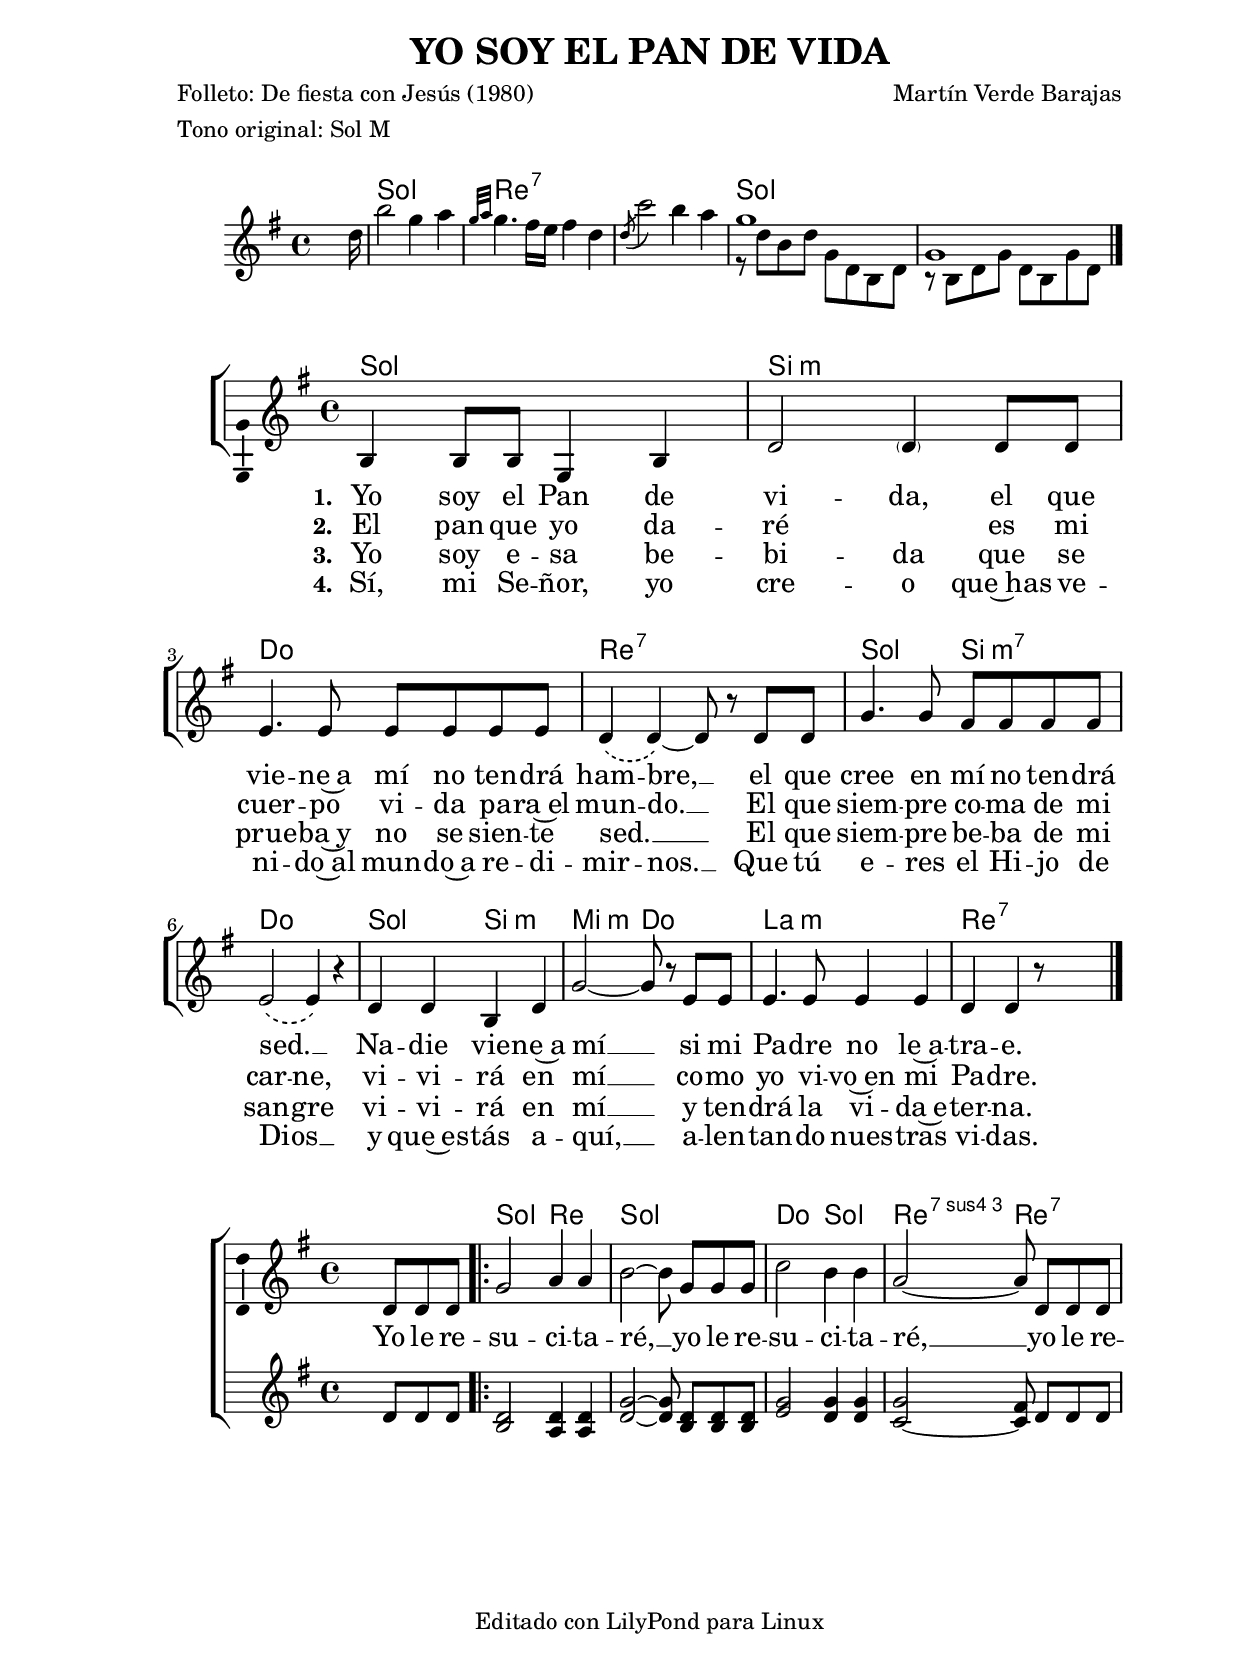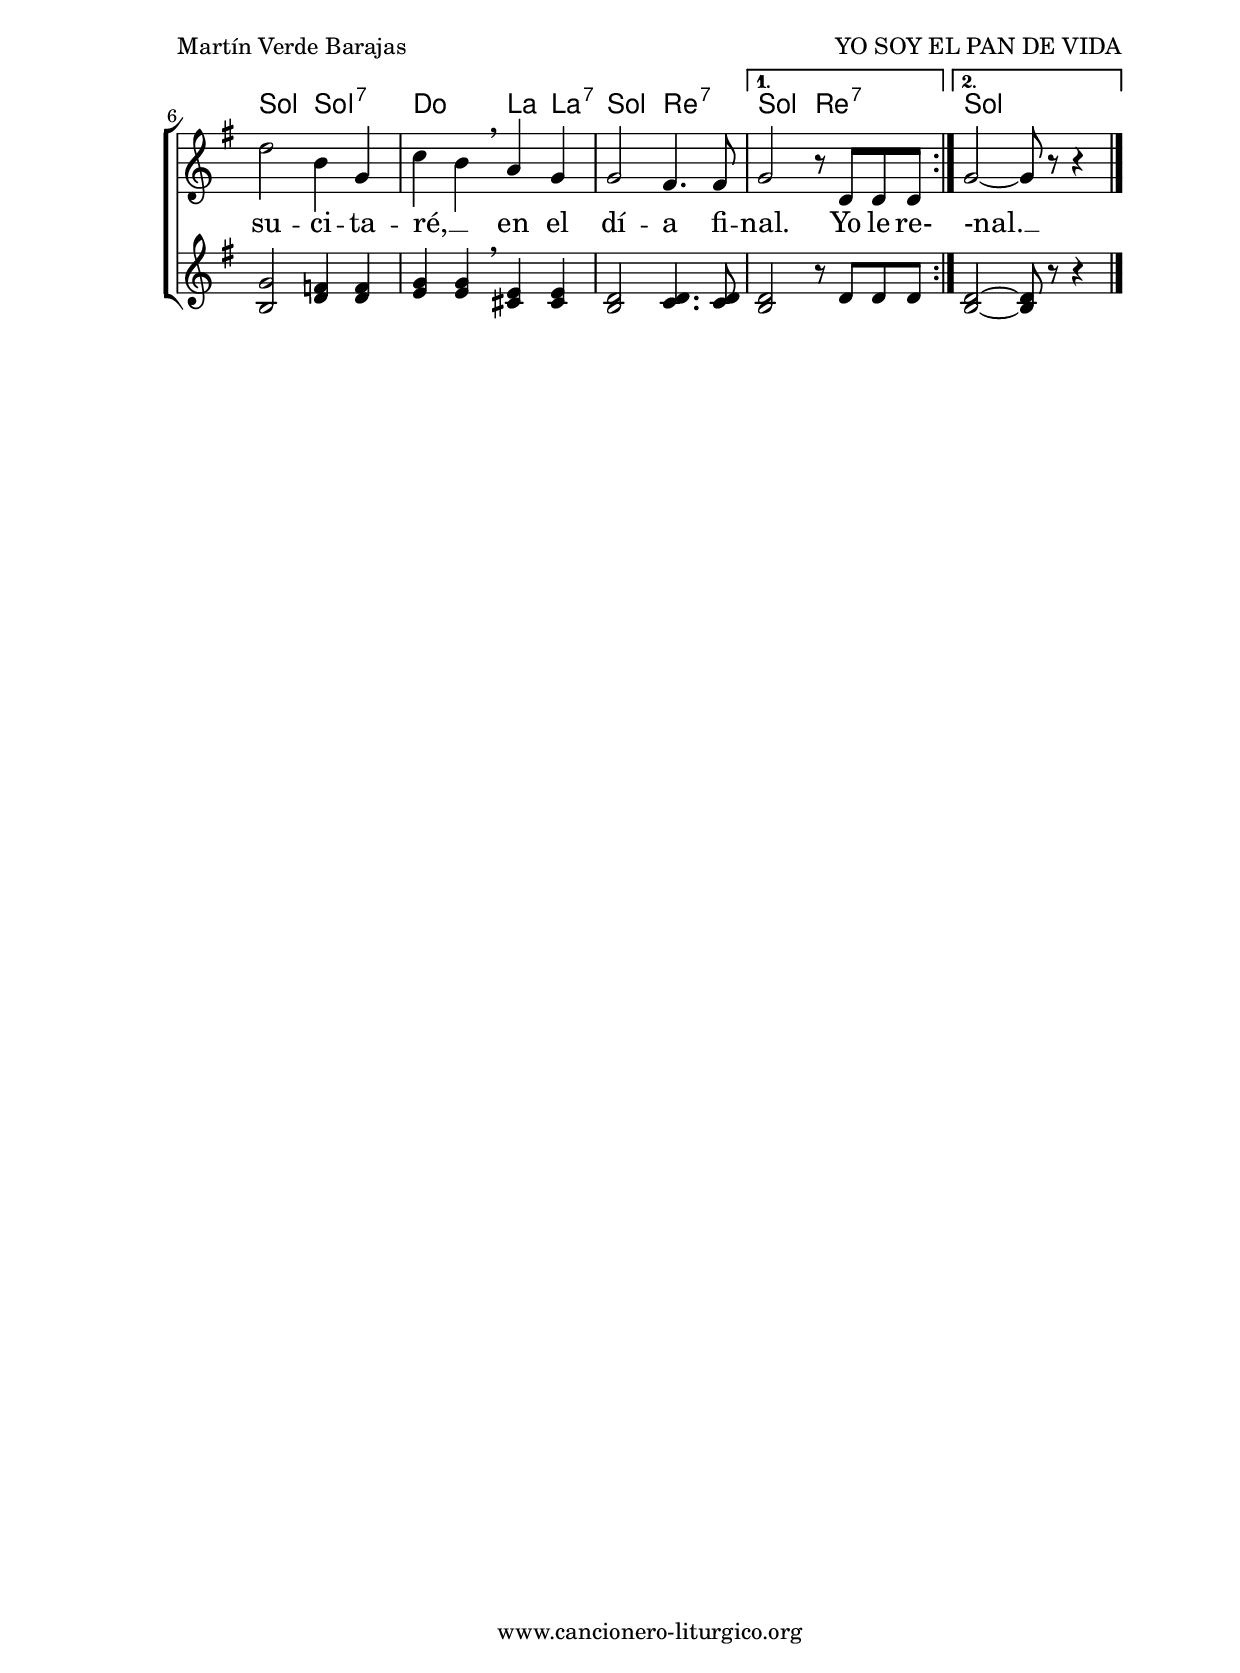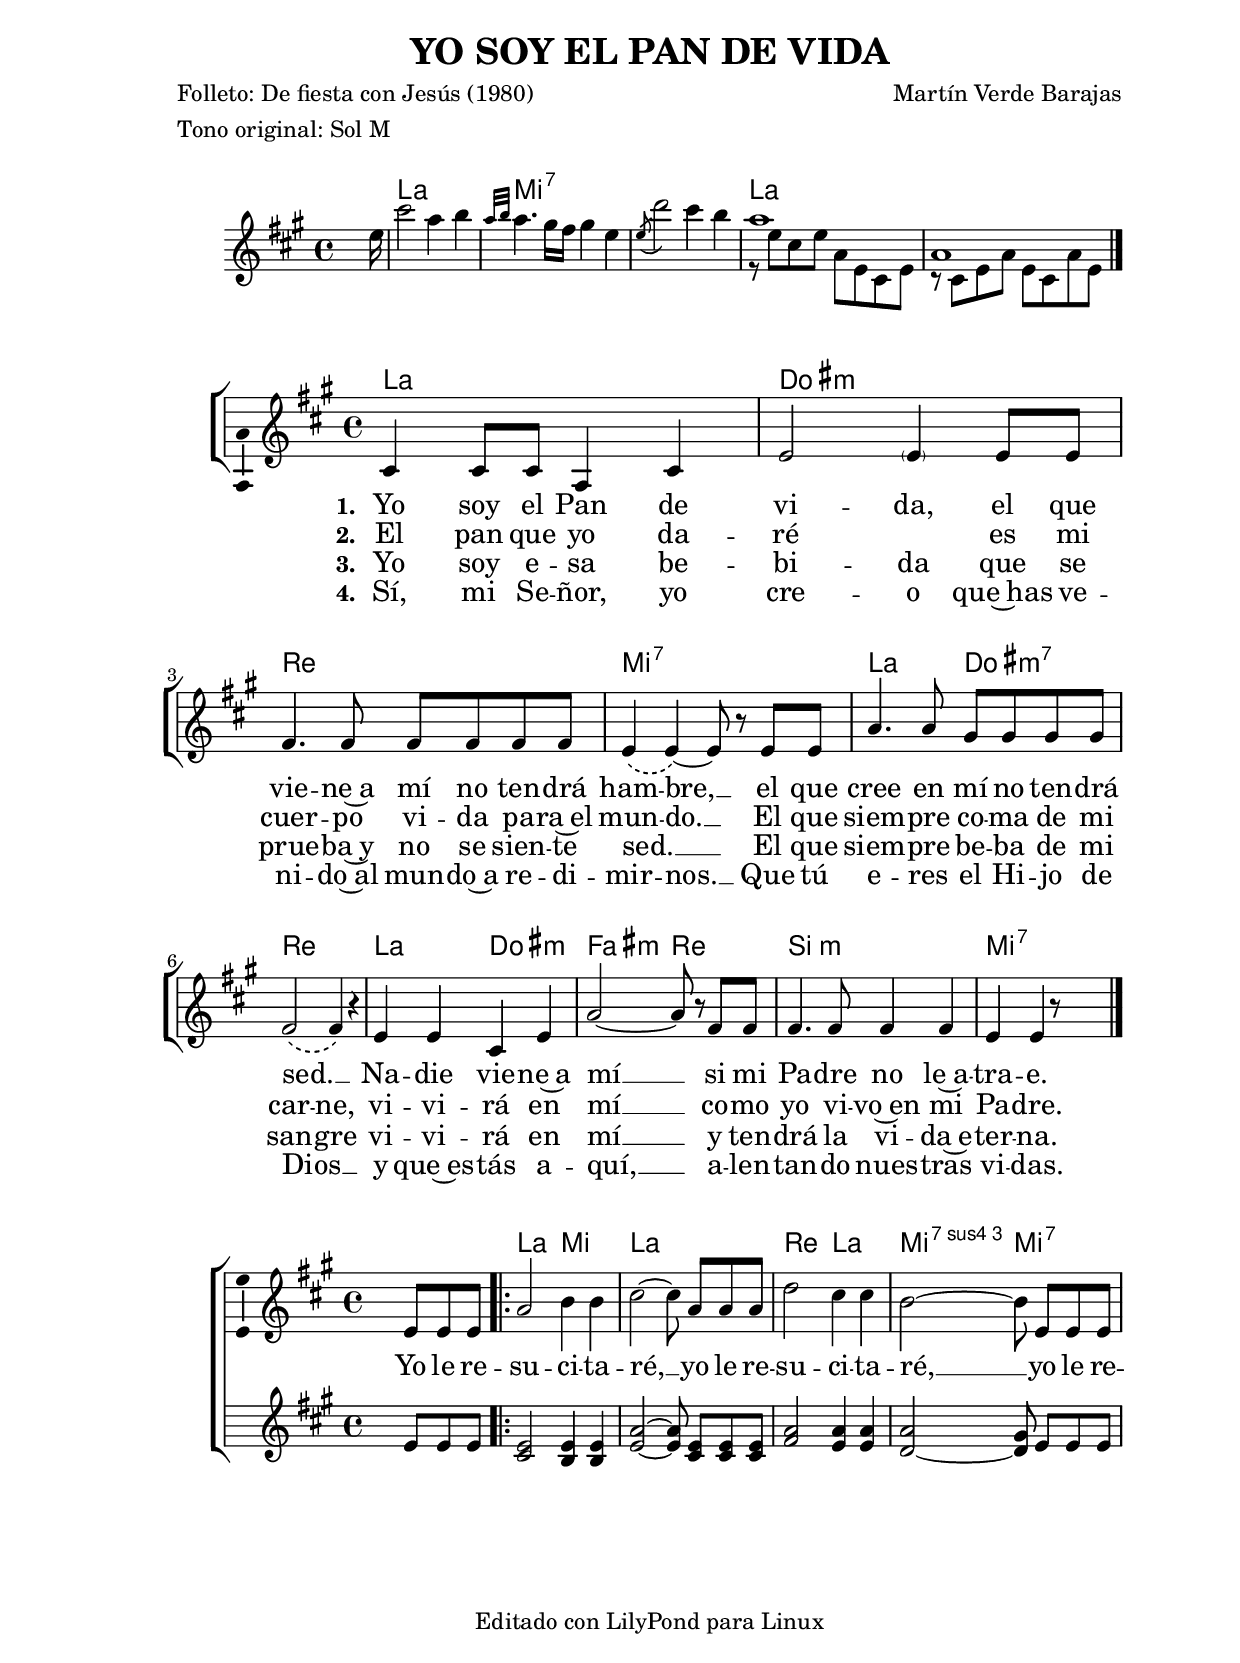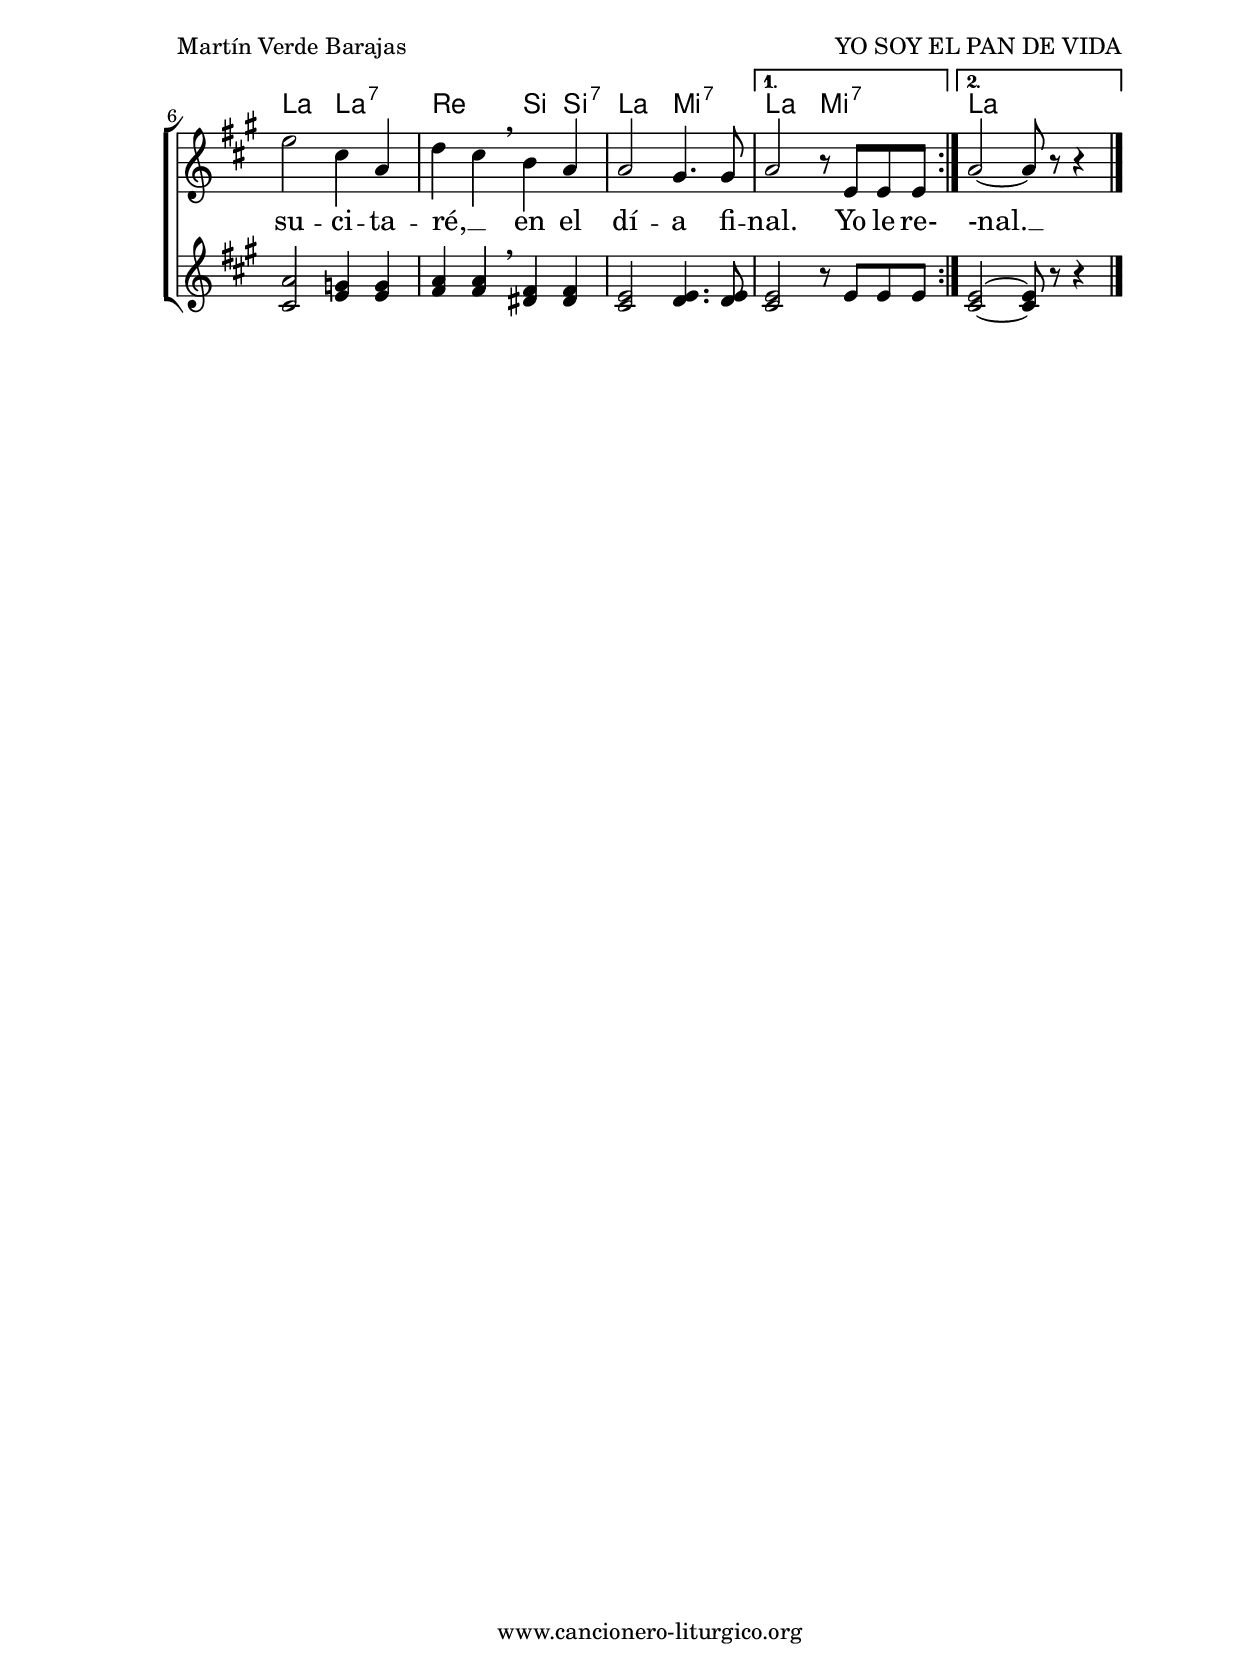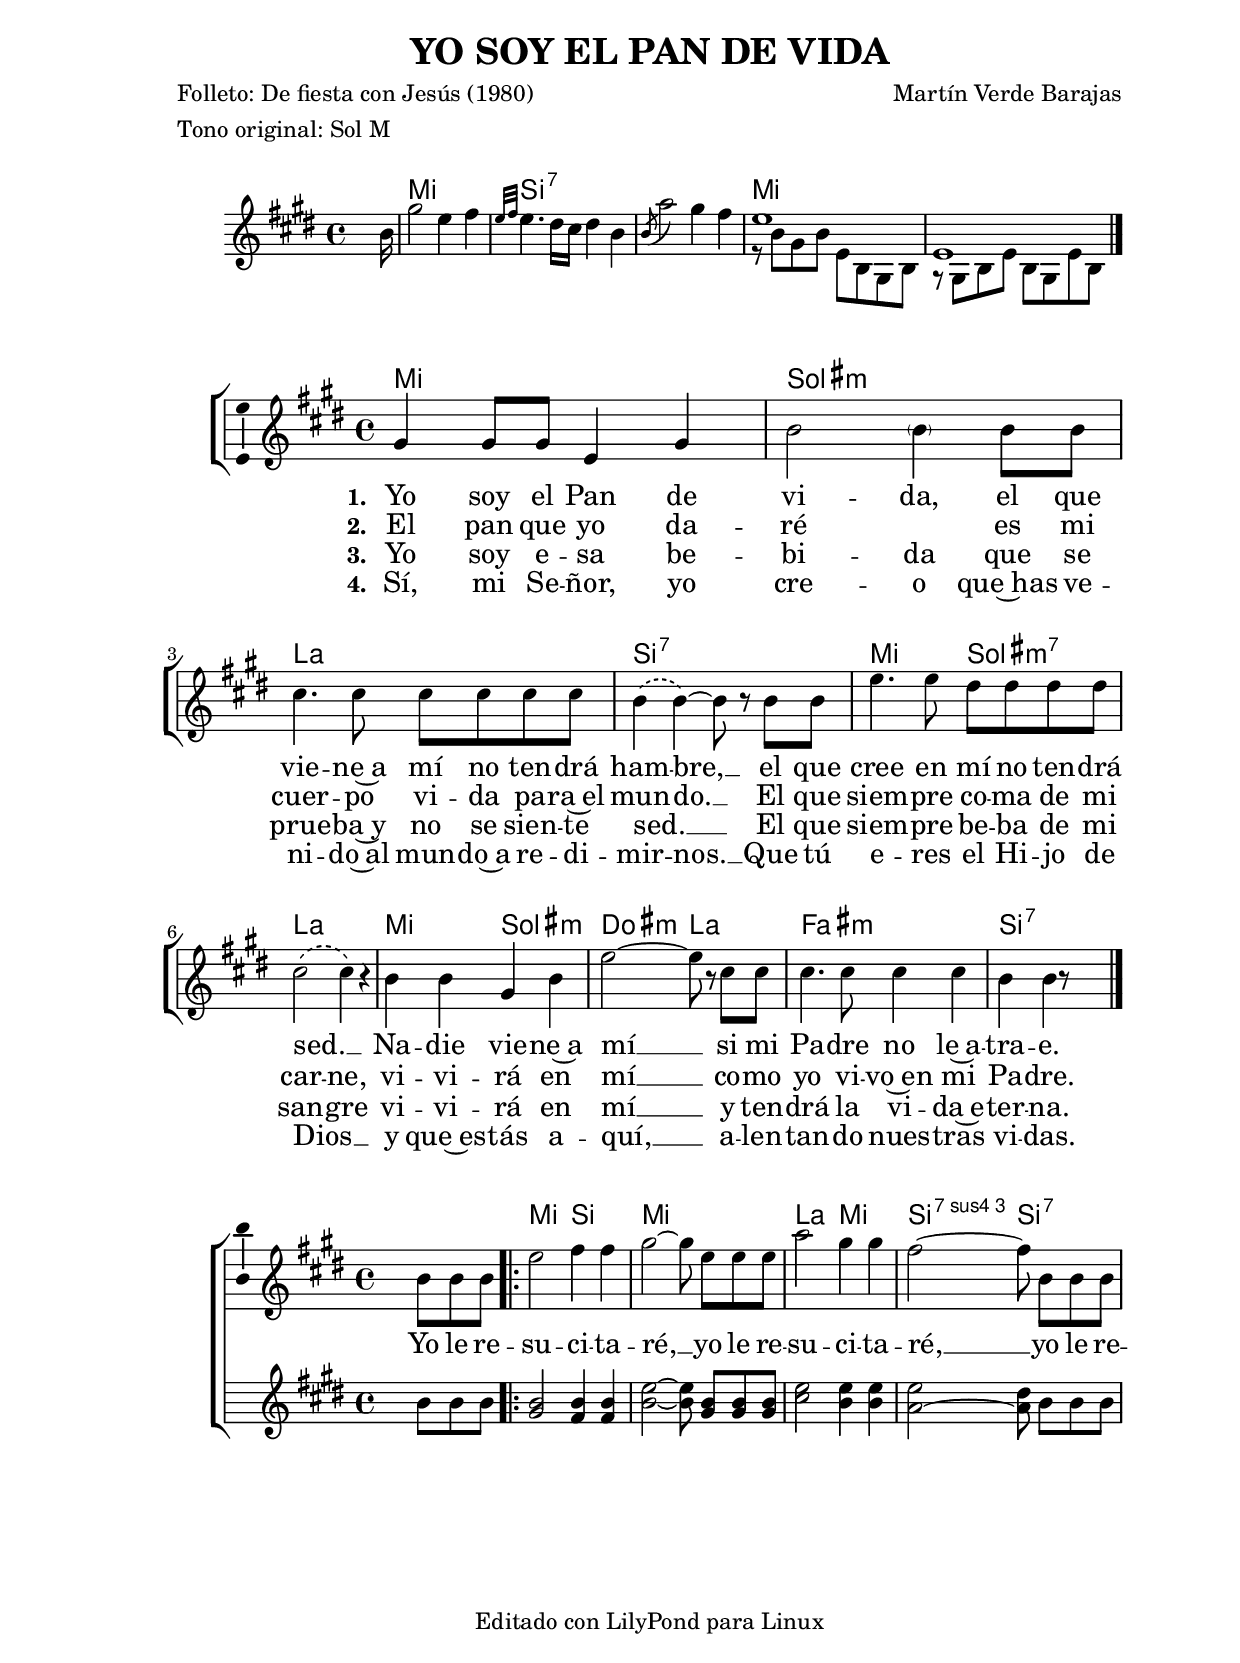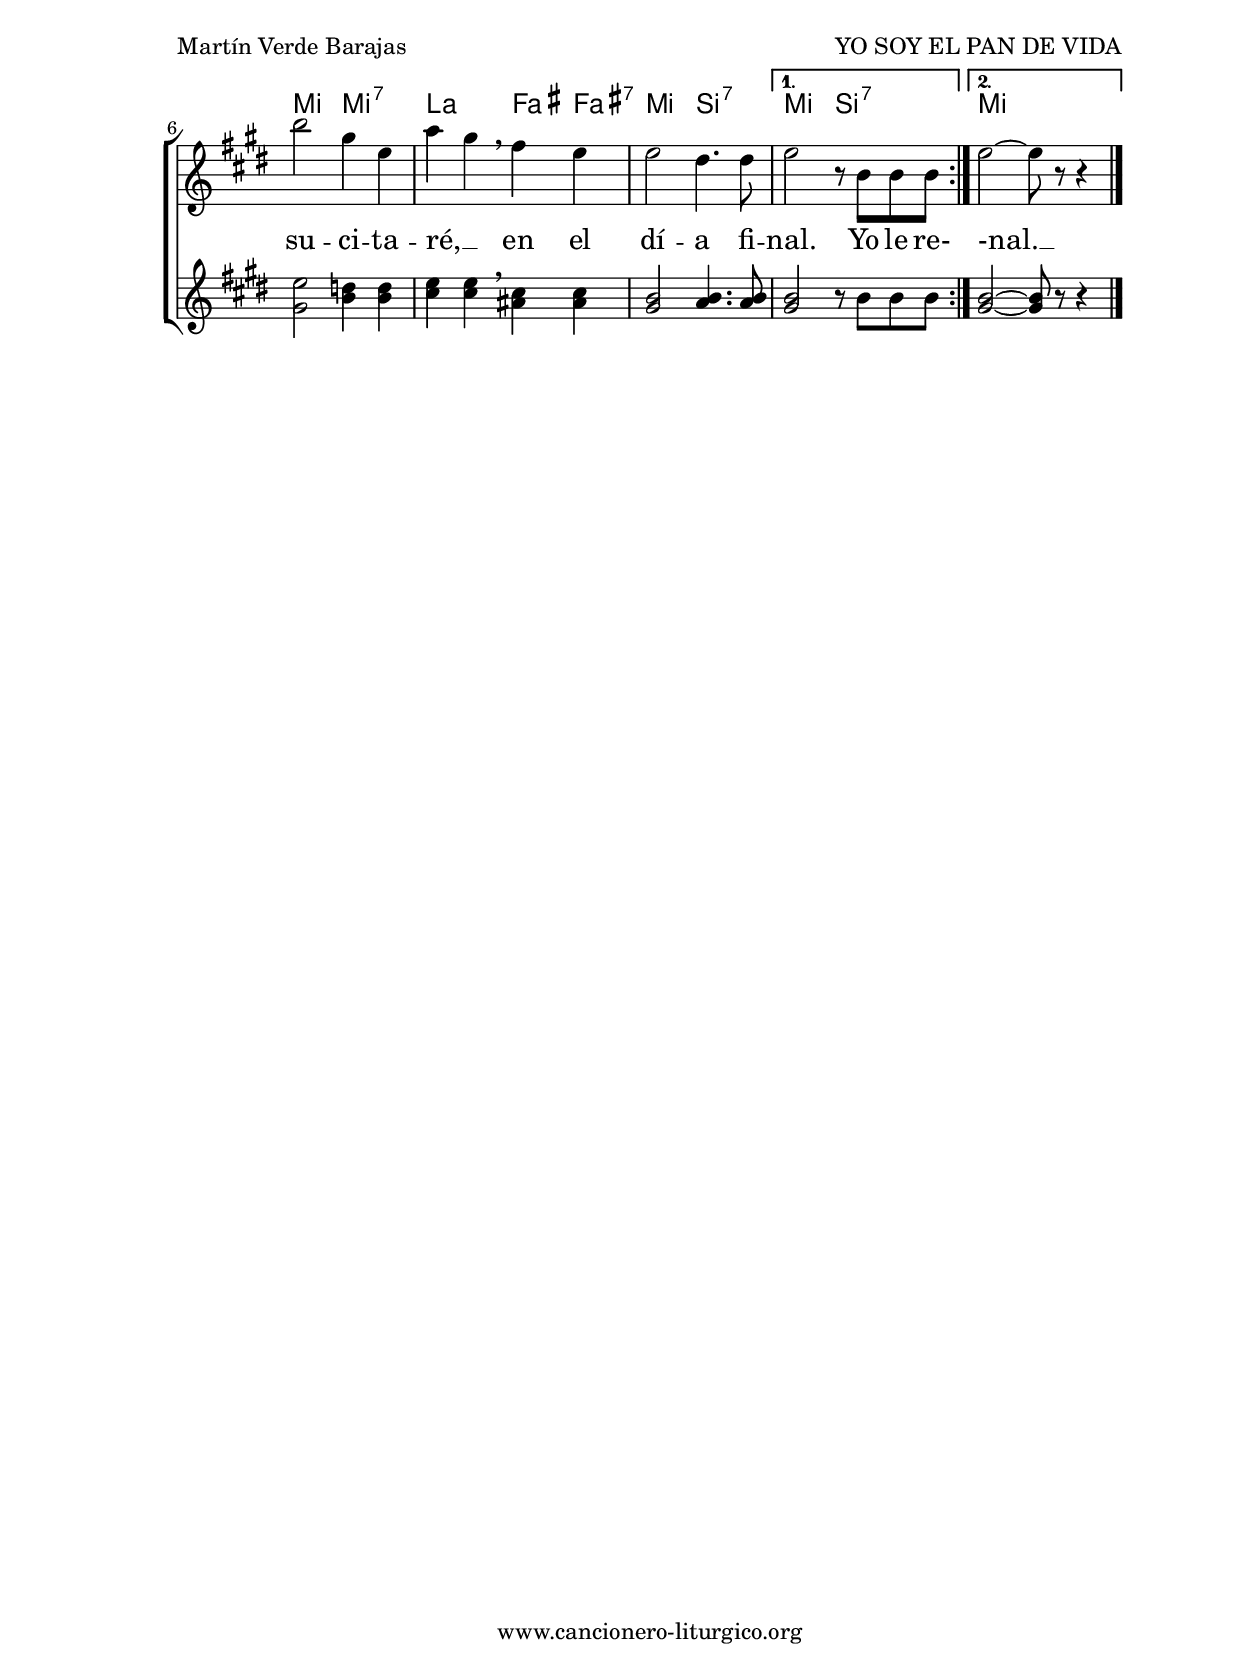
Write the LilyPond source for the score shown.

%
%para convertir .midi en .wav:
%timidity filename.midi -Ow -o finename.wav
%
%
%Para convertir de .wav a .mp3:
%lame -h -m j filename.wav
%
%
%para escuchar el midi:
%timidity nombrefichero.midi
%


%versión de lilypond para la que se ha escrito esta partitura:
\version "2.16.0"

	%Tamaño papel
	#(set-default-paper-size "a4")
	%Tamaño partitura
	#(set-global-staff-size 20)
	%No responde al pulsar sobre una nota
	#(ly:set-option 'point-and-click #f)

%parámetros del encabezamiento:
\header {
	title = "YO SOY EL PAN DE VIDA"
	subtitle = ""
	composer = "Martín Verde Barajas"
	poet = "Folleto: De fiesta con Jesús (1980)"
%%%	meter = "Canciones Carismáticas del mundo"
	meter = "Tono original: Sol M"
	arranger = ""
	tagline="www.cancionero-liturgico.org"
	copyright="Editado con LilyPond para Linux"
	}

%parámetros asociados al papel:
\paper {
	oddHeaderMarkup = \markup {\fill-line { \on-the-fly #not-first-page \fromproperty #'header:title \on-the-fly #not-first-page \fromproperty #'header:composer }}
	evenHeaderMarkup = \markup {\fill-line { \fromproperty #'header:composer \fromproperty #'header:title }}
	#(set-paper-size "a4")
	print-page-number = ##f
	first-page-number = 1
	print-first-page-number = ##f
%	head-separation = 3.0 \cm
	top-margin = 2.0 \cm
	bottom-margin = 0.5\cm
%%%	bottom-margin = -2.5\cm
	left-margin = 3.0 \cm
	line-width = 16.0 \cm 
	indent = 8\mm
	interscoreline = 2.\mm
	between-system-space = 15\mm
%	para que las partituras no llenen la hoja:
	ragged-bottom = ##t
%	idem para la última hoja:
	ragged-last-bottom = ##f
%	para que las partituras llenen el ancho del papel:
	ragged-last = ##f
	after-title-space = 2.5 \cm
%page-count=1
%system-count=8

	%Flexible Vertical Spacing
%	markup-markup-spacing =
%	#'((basic-distance . 15) (minimum-distance . 15) (padding . 3))
	markup-system-spacing =
	#'((basic-distance . 15) (minimum-distance . 15) (padding . 3))
	system-system-spacing =
	#'((basic-distance . 15) (minimum-distance . 15) (padding . 3))
	score-system-spacing =
	#'((basic-distance . 15) (minimum-distance . 15) (padding . 5))
%	top-system-spacing = % header
%	#'((basic-distance . 8) (minimum-distance . 0) (padding . 0))
%	top-markup-spacing =
%	#'((basic-distance . 20) (minimum-distance . 20) (padding . 0))
	last-bottom-spacing = % footer
	#'((basic-distance . 5) (minimum-distance . 5) (padding . 0))
%	score-markup-spacing =
%	#'((basic-distance . 16) (minimum-distance . 13) (padding . 0))

	}


%parámetros que afectan a toda la partitura:
global = {
	%clave de sol (G):
	\clef G
	%armadura:
%	\transpose f a
	\key g \major
	\tempo 4=92
	\set Score.tempoHideNote = ##t
	}


acordesintro = {
	\italianChords
	\chordmode {
%\transpose f a
{

%%%s1 g1 d2:7.4 d:7.3 d:7 s g s s s
s1 g1 d2:7 d:7 d:7 s g s s s

}
}
}

melodiaintro = 

%\transpose f a
{
	\relative c''{
	\time 4/4

s2 s4 s8 s16 d16
b'2 g4 a
\grace {g32 [ a]} g4. fis16 e fis4 d \acciaccatura {d8}
c'2 b4 a
<<
{
g1
g,1
}
\\
{
r8 d'8 b d g, d b d
r8 b8 d g d b g' d
}
>>

\bar "|."
}
}

acordes = {
	\italianChords
	\chordmode {
%	\transpose f a
{

g1 b:m c d:7 g2 b:m7 c s g b:m e:m c a:m s d:7 s

	}
	}
}

acordesest = {
	\italianChords
	\chordmode {
%	\transpose f a
{

s1
\repeat volta 2 {
g2 d g s c g d:7.4 d:7.3 g g:7 c a4 a:7 g2 d:7
}

\alternative {
{
g2 d:7
}
{
g2 s
}
}

	}
	}
}

melodia = 
%\transpose f a
{
	\relative c'{
	\time 4/4

\phrasingSlurDashed

b4 b8 b g4 b
d2 \parenthesize d4 d8 d
e4. e8 e e e e
d4 \(d\)~d8 r8 d8 d
g4. g8 fis8 fis fis fis
e2 \(e4\) r4
d4 d b d g2~g8 r8 e8 e
e4. e8 e4 e
d4 d r8 s8 s4

\bar "|."
	}
	}

melodiaest = 
%\transpose f a
{
	\relative c'{
	\time 4/4

s2 s8 d8 d d
\repeat volta 2 {
g2 a4 a
b2~b8 \noBeam g8 g g
c2 b4 b
a2~a8 \noBeam d,8 d d
d'2 b4 g
c4 b \breathe a g
g2 fis4. fis8
}

\alternative {
{
g2 r8 d8 d d
}
{
g2~g8 r8 r4
}
}

\bar "|."
	}
	}

melodiados = 
%\transpose f a
{
	\relative c'{
	\time 4/4

s2 s8 d8 d d
\repeat volta 2 {
<<
{
d2 d4 d
g2~g8 \noBeam d8 d d
g2 g4 g
g2 fis8 \noBeam d8 d d
g2 f4 f
g4 g \breathe e e
d2 d4. d8
}
{
b2 a4 a
d2~d8 \noBeam b8 b b
e2 d4 d
c2~c8 \noBeam s8 s s
b2 d4 d
e4 e \breathe cis cis
b2 c4. c8
}
>>
}

\alternative {
{
<<
{
d2 r8 d8 d d
}
{
b2 r8 s8 s s
}
>>
}
{
<<
{
d2~d8 r8 r4
}
{
b2~b8 r8 r4
}
>>
}
}

\bar "|."
	}
	}


texto = \lyricmode {
\set stanza =#"1. " Yo soy el Pan de vi -- da,
el que vie -- ne~a mí no ten -- drá ham -- bre, __
el que cree en mí no ten -- drá sed. __ _
Na -- die vie -- ne~a mí __
si mi Pa -- dre no le~a -- tra -- e.

	}

textoest = \lyricmode {
Yo le re -- su -- ci -- ta -- ré, __
yo le re -- su -- ci -- ta -- ré, __
yo le re -- su -- ci -- ta -- ré, __ _
en el dí -- a fi -- nal.
Yo le re-
-nal. __

	}

textodos = \lyricmode {
\set stanza =#"2. " El pan que yo da -- ré "  "
es mi cuer -- po vi -- da pa -- ra~el mun -- do. __
El que siem -- pre co -- ma de mi car -- ne,
vi -- vi -- rá en mí __
co -- mo yo vi -- vo~en mi Pa -- dre.

	}

textotres = \lyricmode {
\set stanza =#"3. " Yo soy e -- sa be -- bi -- da
que se prue -- ba~y no se sien -- te sed. __ _
El que siem -- pre be -- ba de mi san -- gre
vi -- vi -- rá en mí __
y ten -- drá la vi -- da~e -- ter -- na.

	}

textocuatro = \lyricmode {
\set stanza =#"4. " Sí, mi Se -- ñor, yo cre -- o
que~has ve -- ni -- do~al mun -- do~a re -- di -- mir -- nos. __
Que tú e -- res el Hi -- jo de Dios __ _
y que~es -- tás a -- quí, __
a -- len -- tan -- do nues -- tras vi -- das.

	}

acordesintroStaff = \context ChordNames = acordesintroStaff <<
	\set chordChanges = ##t
	\acordesintro
	>>

acordesStaff = \context ChordNames = acordesStaff <<
	\set chordChanges = ##t
	\acordes
	>>

acordesestStaff = \context ChordNames = acordesestStaff <<
	\set chordChanges = ##t
	\acordesest
	>>


vozintroStaff = \context Voice = vozintroStaff
<<
	\override Staff.StaffSymbol #'staff-space = #(magstep -0.35)
	\set Staff.midiInstrument = #"english horn"
	\set Staff.midiMinimumVolume = #0.7
	\set Staff.midiMaximumVolume = #0.9
	\global
	\melodiaintro
	>>

vozStaff = \context Voice = vozStaff
\with {\consists "Ambitus_engraver"}
<<
%	\set Staff.instrumentName = ""
%	\set Staff.shortInstrumentName = ""
%	\set Staff.midiInstrument = #"clarinet"
%	\set Staff.midiInstrument = #"cello"
%	\set Staff.midiInstrument = #"flute"
	\set Staff.midiInstrument = #"electric guitar (jazz)"
%	\set Staff.midiInstrument = #"english horn"
%	\set Staff.midiInstrument = #"violin"
%	\set Staff.midiInstrument = #"glockenspiel"
	\set Staff.midiMinimumVolume = #0.7
	\set Staff.midiMaximumVolume = #0.9
	\global
	\melodia
	>>

vozestStaff = \context Voice = vozestStaff
\with {\consists "Ambitus_engraver"}
<<
%	\set Staff.instrumentName = ""
%	\set Staff.shortInstrumentName = ""
%	\set Staff.midiInstrument = #"clarinet"
%	\set Staff.midiInstrument = #"cello"
%	\set Staff.midiInstrument = #"flute"
	\set Staff.midiInstrument = #"electric guitar (jazz)"
%	\set Staff.midiInstrument = #"english horn"
%	\set Staff.midiInstrument = #"violin"
%	\set Staff.midiInstrument = #"glockenspiel"
	\set Staff.midiMinimumVolume = #0.7
	\set Staff.midiMaximumVolume = #0.9
	\global
	\melodiaest
	>>

vozdosStaff = \context Voice = vozdosStaff
<<
	\set Staff.instrumentName = ""
	\set Staff.shortInstrumentName = ""
	\override Staff.StaffSymbol #'staff-space = #(magstep -0.35)
	\set Staff.midiInstrument = #"flute"
	\set Staff.midiMinimumVolume = #0.7
	\set Staff.midiMaximumVolume = #0.9
	\global
	\melodiados
	>>


textoStaff = \context Lyrics = textoStaff <<
	\lyricsto vozStaff \texto
	>>

textoestStaff = \context Lyrics = textoestStaff <<
	\lyricsto vozestStaff \textoest
	>>

textodosStaff = \context Lyrics = textodosStaff <<
	\lyricsto vozStaff \textodos
	>>

textotresStaff = \context Lyrics = textotresStaff <<
	\lyricsto vozStaff \textotres
	>>

textocuatroStaff = \context Lyrics = textocuatroStaff <<
	\lyricsto vozStaff \textocuatro
	>>

\book {
	\score {
		\context ChoirStaff {
%			\override StaffGroup.SystemStartBracket #'collapse-height = #1
%			\override Score.SystemStartBar #'collapse-height = #1
			<<
			\acordesintroStaff
			\vozintroStaff
			>>
			}
		\layout {
system-count=1
	    		\context {
				\Lyrics
				\override LyricText #'font-size = #2
				}
	   		 \context {
				\Score
				\override StaffSymbol #'staff-space = #(magstep +3)
				}
			}
		}
	\score {
		\context ChoirStaff {
			\override StaffGroup.SystemStartBracket #'collapse-height = #1
			\override Score.SystemStartBar #'collapse-height = #1
			<<
			\acordesStaff
			\vozStaff
			\textoStaff
			\textodosStaff
			\textotresStaff
			\textocuatroStaff
			>>
			}
		\layout {
	 		\context {
				\Lyrics
				\override LyricText #'font-size = #2
				}
	 		 \context {
				\Score
				\override StaffSymbol #'staff-space = #(magstep +3)
				}
			}
		}
	\score {
		\context ChoirStaff {
%			\override StaffGroup.SystemStartBracket #'collapse-height = #1
%			\override Score.SystemStartBar #'collapse-height = #1
			<<
			\acordesestStaff
			\vozestStaff
			\textoestStaff
			\vozdosStaff
			>>
			}
		\layout {
	 		\context {
				\Lyrics
				\override LyricText #'font-size = #2
				}
	 		 \context {
				\Score
				\override StaffSymbol #'staff-space = #(magstep +3)
				}
			}
		}
	\score {
		\unfoldRepeats
		\context ChoirStaff {
			<<
			\acordesintroStaff
			\vozintroStaff
			>>
			<<
			\acordesStaff
			\vozStaff
			>>
			<<
			\acordesestStaff
			\vozestStaff
			\vozdosStaff
			>>
			}
		\midi {
	  		\context {
	  			\Score
				tempoWholesPerMinute = #(ly:make-moment 70 4)
				}
			}
		}
	}



#(define output-suffix "C")
\book {
	\score {
		\context ChoirStaff {
%			\override StaffGroup.SystemStartBracket #'collapse-height = #1
%			\override Score.SystemStartBar #'collapse-height = #1
\transpose c d
			<<
			\acordesintroStaff
			\vozintroStaff
			>>
			}
		\layout {
system-count=1
	    		\context {
				\Lyrics
				\override LyricText #'font-size = #2
				}
	   		 \context {
				\Score
				\override StaffSymbol #'staff-space = #(magstep +3)
				}
			}
		}
	\score {
		\context ChoirStaff {
			\override StaffGroup.SystemStartBracket #'collapse-height = #1
			\override Score.SystemStartBar #'collapse-height = #1
\transpose c d
			<<
			\acordesStaff
			\vozStaff
			\textoStaff
			\textodosStaff
			\textotresStaff
			\textocuatroStaff
			>>
			}
		\layout {
	 		\context {
				\Lyrics
				\override LyricText #'font-size = #2
				}
	 		 \context {
				\Score
				\override StaffSymbol #'staff-space = #(magstep +3)
				}
			}
		}
	\score {
		\context ChoirStaff {
%			\override StaffGroup.SystemStartBracket #'collapse-height = #1
%			\override Score.SystemStartBar #'collapse-height = #1
\transpose c d
			<<
			\acordesestStaff
			\vozestStaff
			\textoestStaff
			\vozdosStaff
			>>
			}
		\layout {
	 		\context {
				\Lyrics
				\override LyricText #'font-size = #2
				}
	 		 \context {
				\Score
				\override StaffSymbol #'staff-space = #(magstep +3)
				}
			}
		}
	}

#(define output-suffix "S")
\book {
	\score {
		\context ChoirStaff {
%			\override StaffGroup.SystemStartBracket #'collapse-height = #1
%			\override Score.SystemStartBar #'collapse-height = #1
\transpose c a,
			<<
			\acordesintroStaff
			\vozintroStaff
			>>
			}
		\layout {
system-count=1
	    		\context {
				\Lyrics
				\override LyricText #'font-size = #2
				}
	   		 \context {
				\Score
				\override StaffSymbol #'staff-space = #(magstep +3)
				}
			}
		}
	\score {
		\context ChoirStaff {
			\override StaffGroup.SystemStartBracket #'collapse-height = #1
			\override Score.SystemStartBar #'collapse-height = #1
\transpose c a
			<<
			\acordesStaff
			\vozStaff
			\textoStaff
			\textodosStaff
			\textotresStaff
			\textocuatroStaff
			>>
			}
		\layout {
	 		\context {
				\Lyrics
				\override LyricText #'font-size = #2
				}
	 		 \context {
				\Score
				\override StaffSymbol #'staff-space = #(magstep +3)
				}
			}
		}
	\score {
		\context ChoirStaff {
%			\override StaffGroup.SystemStartBracket #'collapse-height = #1
%			\override Score.SystemStartBar #'collapse-height = #1
\transpose c a
			<<
			\acordesestStaff
			\vozestStaff
			\textoestStaff
			\vozdosStaff
			>>
			}
		\layout {
	 		\context {
				\Lyrics
				\override LyricText #'font-size = #2
				}
	 		 \context {
				\Score
				\override StaffSymbol #'staff-space = #(magstep +3)
				}
			}
		}
	}


